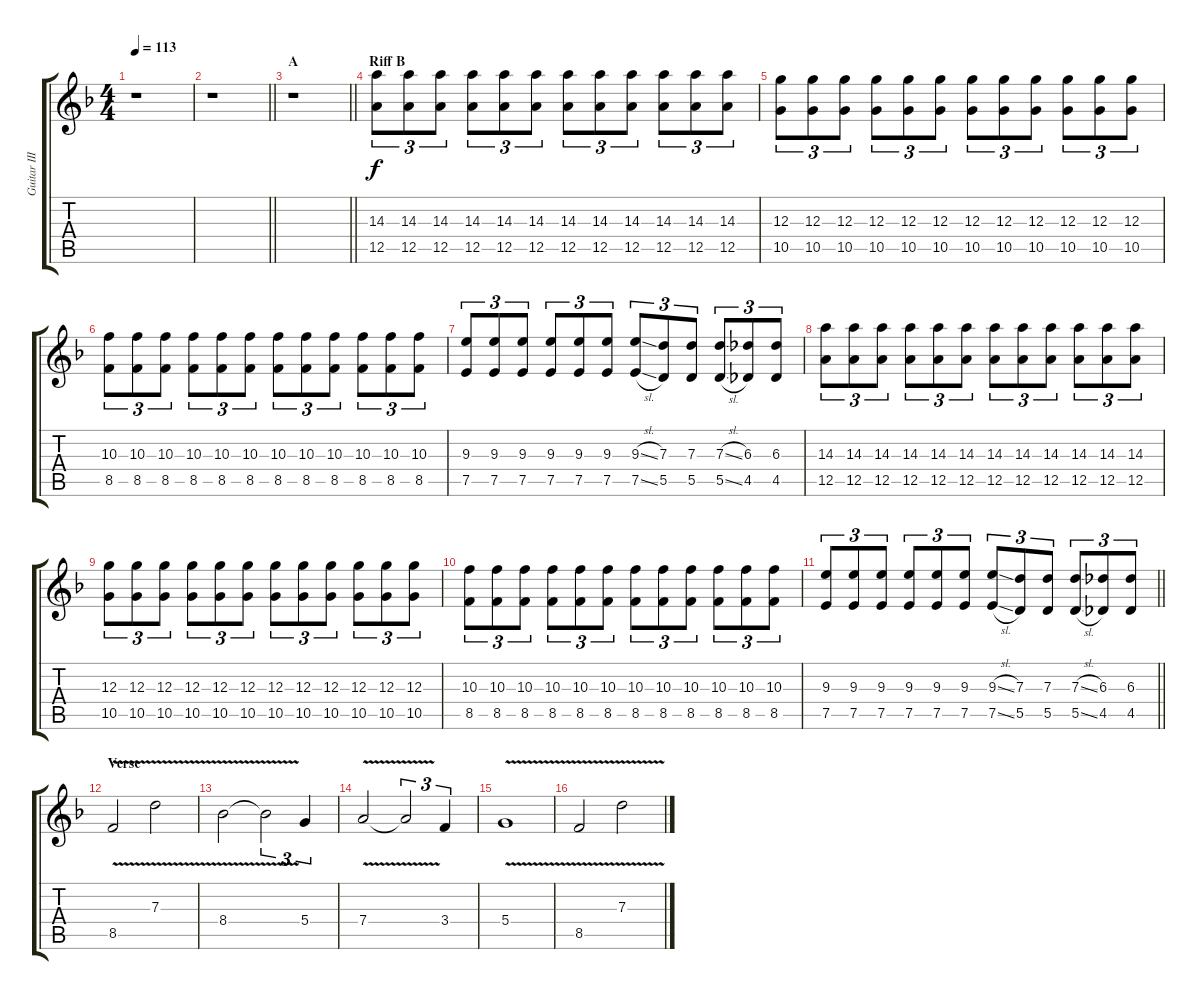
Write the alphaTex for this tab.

\track ("Guitar III (lead / melody)" "Guitar III") {instrument distortionguitar}
\staff {score tabs}
\tuning (E4 B3 G3 D3 A2 D2) {hide}
\ts (4 4)
\tempo 113
\clef g2
\ks dminor
r.1{dy f} |
\barLineRight lightlight
r.1 |
\section ("" "A")
\barLineRight lightlight
r.1 |
\section ("" "Riff B")
(14.3 12.5).8{tu (3 2)} (14.3 12.5).8{tu (3 2)} (14.3 12.5).8{tu (3 2)} (14.3 12.5).8{tu (3 2)} (14.3 12.5).8{tu (3 2)} (14.3 12.5).8{tu (3 2)} (14.3 12.5).8{tu (3 2)} (14.3 12.5).8{tu (3 2)} (14.3 12.5).8{tu (3 2)} (14.3 12.5).8{tu (3 2)} (14.3 12.5).8{tu (3 2)} (14.3 12.5).8{tu (3 2)} |
(12.3 10.5).8{tu (3 2)} (12.3 10.5).8{tu (3 2)} (12.3 10.5).8{tu (3 2)} (12.3 10.5).8{tu (3 2)} (12.3 10.5).8{tu (3 2)} (12.3 10.5).8{tu (3 2)} (12.3 10.5).8{tu (3 2)} (12.3 10.5).8{tu (3 2)} (12.3 10.5).8{tu (3 2)} (12.3 10.5).8{tu (3 2)} (12.3 10.5).8{tu (3 2)} (12.3 10.5).8{tu (3 2)} |
(10.3 8.5).8{tu (3 2)} (10.3 8.5).8{tu (3 2)} (10.3 8.5).8{tu (3 2)} (10.3 8.5).8{tu (3 2)} (10.3 8.5).8{tu (3 2)} (10.3 8.5).8{tu (3 2)} (10.3 8.5).8{tu (3 2)} (10.3 8.5).8{tu (3 2)} (10.3 8.5).8{tu (3 2)} (10.3 8.5).8{tu (3 2)} (10.3 8.5).8{tu (3 2)} (10.3 8.5).8{tu (3 2)} |
(9.3 7.5).8{tu (3 2)} (9.3 7.5).8{tu (3 2)} (9.3 7.5).8{tu (3 2)} (9.3 7.5).8{tu (3 2)} (9.3 7.5).8{tu (3 2)} (9.3 7.5).8{tu (3 2)} (9.3{sl} 7.5{sl}).8{tu (3 2)} (7.3 5.5).8{tu (3 2)} (7.3 5.5).8{tu (3 2)} (7.3{sl} 5.5{sl}).8{tu (3 2)} (6.3 4.5).8{tu (3 2)} (6.3 4.5).8{tu (3 2)} |
(14.3 12.5).8{tu (3 2)} (14.3 12.5).8{tu (3 2)} (14.3 12.5).8{tu (3 2)} (14.3 12.5).8{tu (3 2)} (14.3 12.5).8{tu (3 2)} (14.3 12.5).8{tu (3 2)} (14.3 12.5).8{tu (3 2)} (14.3 12.5).8{tu (3 2)} (14.3 12.5).8{tu (3 2)} (14.3 12.5).8{tu (3 2)} (14.3 12.5).8{tu (3 2)} (14.3 12.5).8{tu (3 2)} |
(12.3 10.5).8{tu (3 2)} (12.3 10.5).8{tu (3 2)} (12.3 10.5).8{tu (3 2)} (12.3 10.5).8{tu (3 2)} (12.3 10.5).8{tu (3 2)} (12.3 10.5).8{tu (3 2)} (12.3 10.5).8{tu (3 2)} (12.3 10.5).8{tu (3 2)} (12.3 10.5).8{tu (3 2)} (12.3 10.5).8{tu (3 2)} (12.3 10.5).8{tu (3 2)} (12.3 10.5).8{tu (3 2)} |
(10.3 8.5).8{tu (3 2)} (10.3 8.5).8{tu (3 2)} (10.3 8.5).8{tu (3 2)} (10.3 8.5).8{tu (3 2)} (10.3 8.5).8{tu (3 2)} (10.3 8.5).8{tu (3 2)} (10.3 8.5).8{tu (3 2)} (10.3 8.5).8{tu (3 2)} (10.3 8.5).8{tu (3 2)} (10.3 8.5).8{tu (3 2)} (10.3 8.5).8{tu (3 2)} (10.3 8.5).8{tu (3 2)} |
\barLineRight lightlight
(9.3 7.5).8{tu (3 2)} (9.3 7.5).8{tu (3 2)} (9.3 7.5).8{tu (3 2)} (9.3 7.5).8{tu (3 2)} (9.3 7.5).8{tu (3 2)} (9.3 7.5).8{tu (3 2)} (9.3{sl} 7.5{sl}).8{tu (3 2)} (7.3 5.5).8{tu (3 2)} (7.3 5.5).8{tu (3 2)} (7.3{sl} 5.5{sl}).8{tu (3 2)} (6.3 4.5).8{tu (3 2)} (6.3 4.5).8{tu (3 2)} |
\section ("" "Verse")
8.5{v}.2 7.3{v}.2 |
8.4{v}.2 8.4{t}.2{tu (3 2)} 5.4.4{tu (3 2)} |
7.4{v}.2 7.4{t}.2{tu (3 2)} 3.4.4{tu (3 2)} |
5.4{v}.1 |
8.5{v}.2 7.3{v}.2
